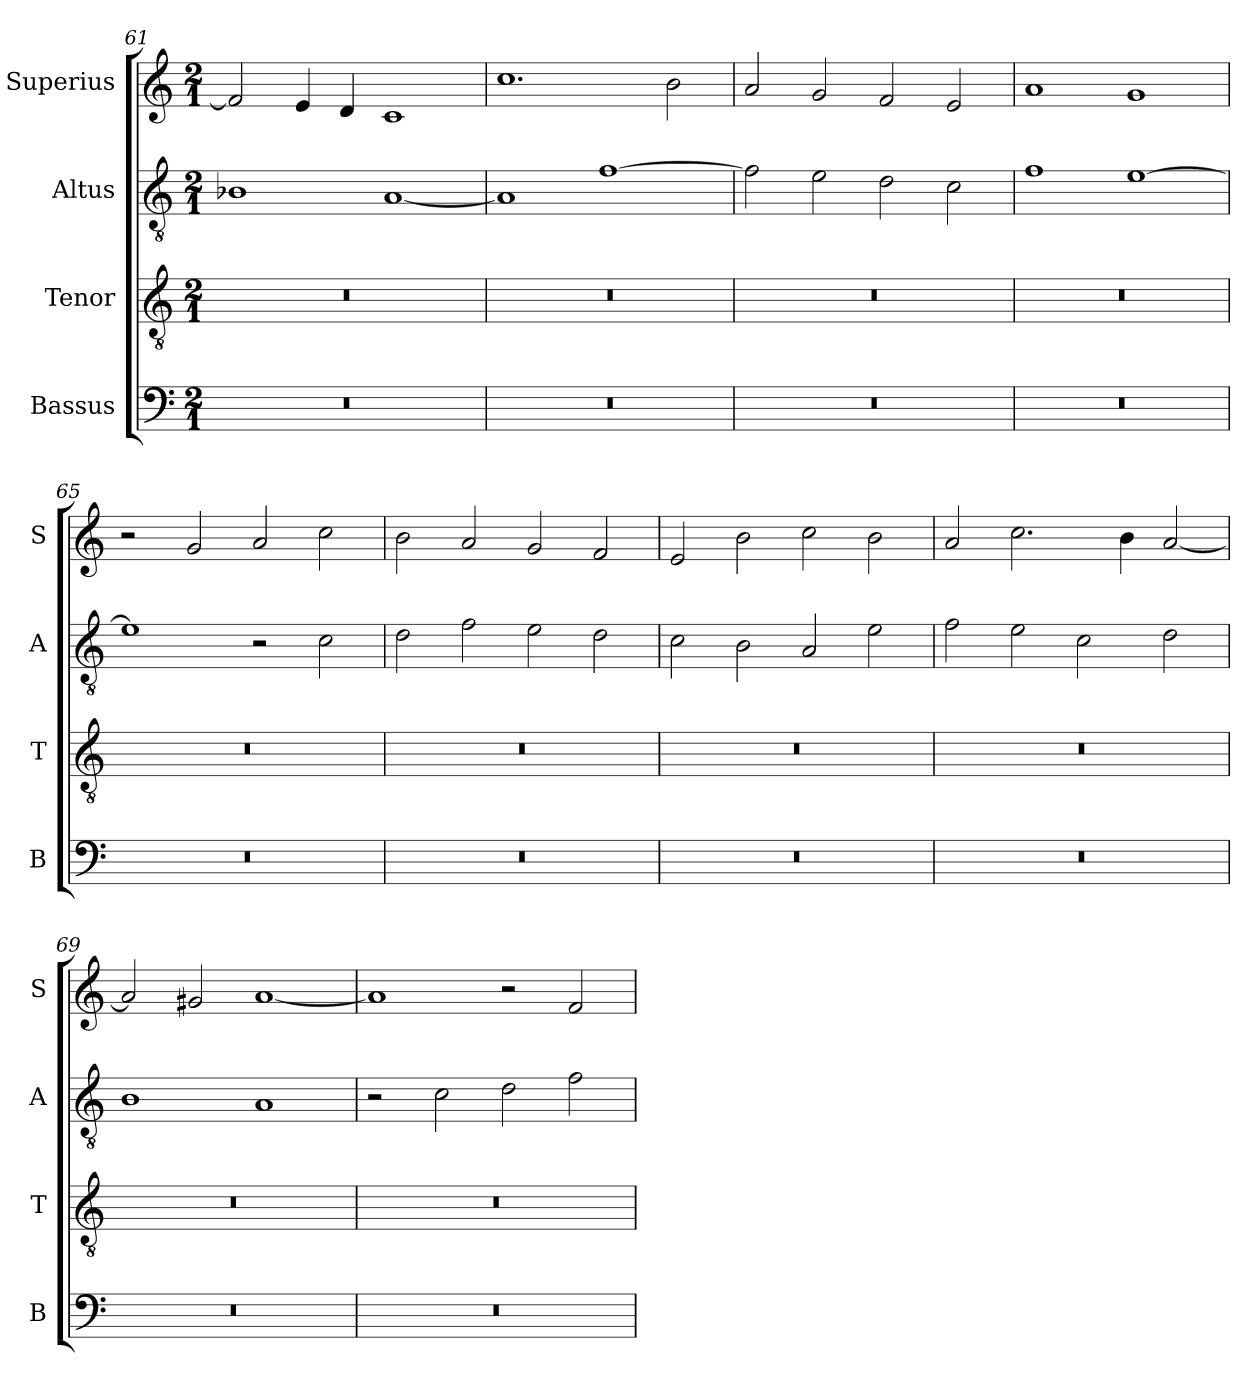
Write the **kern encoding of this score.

**kern	**kern	**kern	**kern
*part4	*part3	*part2	*part1
*staff4	*staff3	*staff2	*staff1
*I"Bassus	*I"Tenor	*I"Altus	*I"Superius
*I'B	*I'T	*I'A	*I'S
*clefF4	*clefGv2	*clefGv2	*clefG2
*k[]	*k[]	*k[]	*k[]
*M2/1	*M2/1	*M2/1	*M2/1
=61	=61	=61	=61
0r	0r	1B-X	2f/]
.	.	.	4e/
.	.	.	4d/
.	.	[1A	1c
=62	=62	=62	=62
0r	0r	1A]	1.cc
.	.	[1f	.
.	.	.	2b\
=63	=63	=63	=63
0r	0r	2f\]	2a/
.	.	2e\	2g/
.	.	2d\	2f/
.	.	2c\	2e/
=64	=64	=64	=64
0r	0r	1f	1a
.	.	[1e	1g
=65	=65	=65	=65
0r	0r	1e]	2r
.	.	.	2g/
.	.	2r	2a/
.	.	2c\	2cc\
=66	=66	=66	=66
0r	0r	2d\	2b\
.	.	2f\	2a/
.	.	2e\	2g/
.	.	2d\	2f/
=67	=67	=67	=67
0r	0r	2c\	2e/
.	.	2B\	2b\
.	.	2A/	2cc\
.	.	2e\	2b\
=68	=68	=68	=68
0r	0r	2f\	2a/
.	.	2e\	2.cc\
.	.	2c\	.
.	.	.	4b\
.	.	2d\	[2a/
=69	=69	=69	=69
0r	0r	1B	2a/]
.	.	.	2g#X/
.	.	1A	[1a
=70	=70	=70	=70
0r	0r	2r	1a]
.	.	2c\	.
.	.	2d\	2r
.	.	2f\	2f/
=	=	=	=
*-	*-	*-	*-
